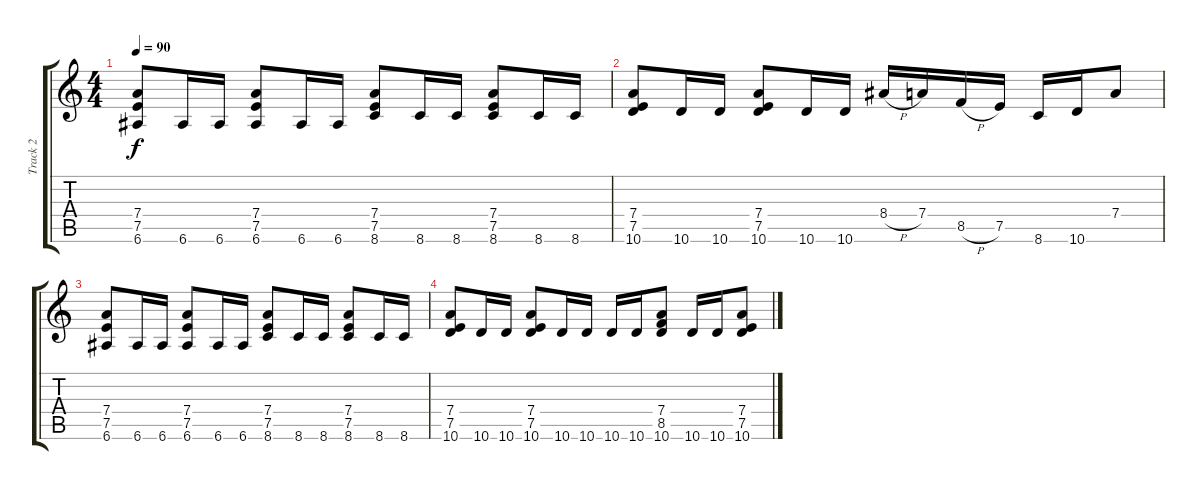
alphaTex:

\track ("Track 2" "Track 2") {instrument distortionguitar}
\staff {score tabs}
\tuning (E4 B3 G3 D3 A2 E2) {hide}
\ts (4 4)
\tempo 90
\clef g2
\ks c
(7.4 7.5 6.6).8{dy f} 6.6.16 6.6.16 (7.4 7.5 6.6).8 6.6.16 6.6.16 (7.4 7.5 8.6).8 8.6.16 8.6.16 (7.4 7.5 8.6).8 8.6.16 8.6.16 |
(7.4 7.5 10.6).8 10.6.16 10.6.16 (7.4 7.5 10.6).8 10.6.16 10.6.16 8.4{h}.16 7.4.16 8.5{h}.16 7.5.16 8.6.16 10.6.16 7.4.8 |
(7.4 7.5 6.6).8 6.6.16 6.6.16 (7.4 7.5 6.6).8 6.6.16 6.6.16 (7.4 7.5 8.6).8 8.6.16 8.6.16 (7.4 7.5 8.6).8 8.6.16 8.6.16 |
(7.4 7.5 10.6).8 10.6.16 10.6.16 (7.4 7.5 10.6).8 10.6.16 10.6.16 10.6.16 10.6.16 (7.4 8.5 10.6).8 10.6.16 10.6.16 (7.4 7.5 10.6).8
